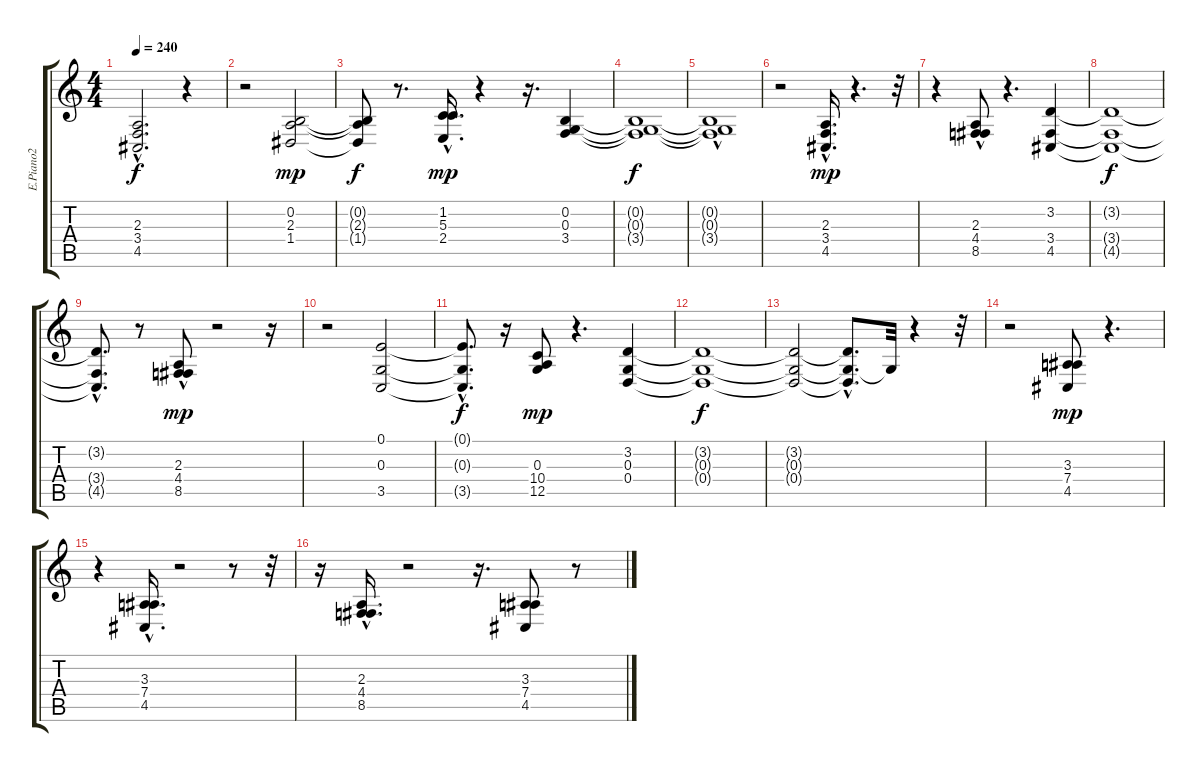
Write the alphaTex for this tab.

\track ("E.Piano2" "E.Piano2") {instrument electricpiano1}
\staff {score tabs}
\tuning (E4 B3 G3 D3 A2 E2) {hide}
\ts (4 4)
\tempo 240
\clef g2
\ks c
(2.3{t} 3.4{hac t} 4.5{t}).2{d dy f} r.4 |
r.2 (0.2 2.3 1.4).2{dy mp} |
(0.2{t} 2.3{t} 1.4{t}).8{dy f} r.8{d} (1.2{hac} 5.3{hac} 2.4{hac}).16{d dy mp} r.4 r.16{d} (0.2 0.3 3.4).4 |
(0.2{t} 0.3{t} 3.4{t}).1{dy f} |
(0.2{hac t} 0.3{hac t} 3.4{t}).1 |
r.2 (2.3 3.4{hac} 4.5).16{d dy mp} r.4{d} r.32 |
r.4 (2.3 4.4 8.5{hac}).8 r.4{d} (3.2 3.4 4.5).4 |
(3.2{t} 3.4{t} 4.5{t}).1{dy f} |
(3.2{hac t} 3.4{hac t} 4.5{hac t}).8{d} r.8 (2.3 4.4{hac} 8.5).8{dy mp} r.2 r.16 |
r.2 (0.1 0.3 3.5).2 |
(0.1{t} 0.3{hac t} 3.5{t}).8{d dy f} r.16 (0.3 10.4 12.5).8{dy mp} r.4{d} (3.2 0.3 0.4).4 |
(3.2{t} 0.3{t} 0.4{t}).1{dy f} |
(3.2{t} 0.3{t} 0.4{t}).2 (3.2{hac t} 0.3{hac t} 0.4{hac t}).8{d} 0.3{t}.32 r.4 r.32 |
r.2 (3.3 7.4 4.5).8{dy mp} r.4{d} |
r.4 (3.3{hac} 7.4 4.5{hac}).16{d} r.2 r.8 r.32 |
r.16 (2.3{hac} 4.4{hac} 8.5).16{d} r.2 r.16{d} (3.3 7.4 4.5).8 r.8
